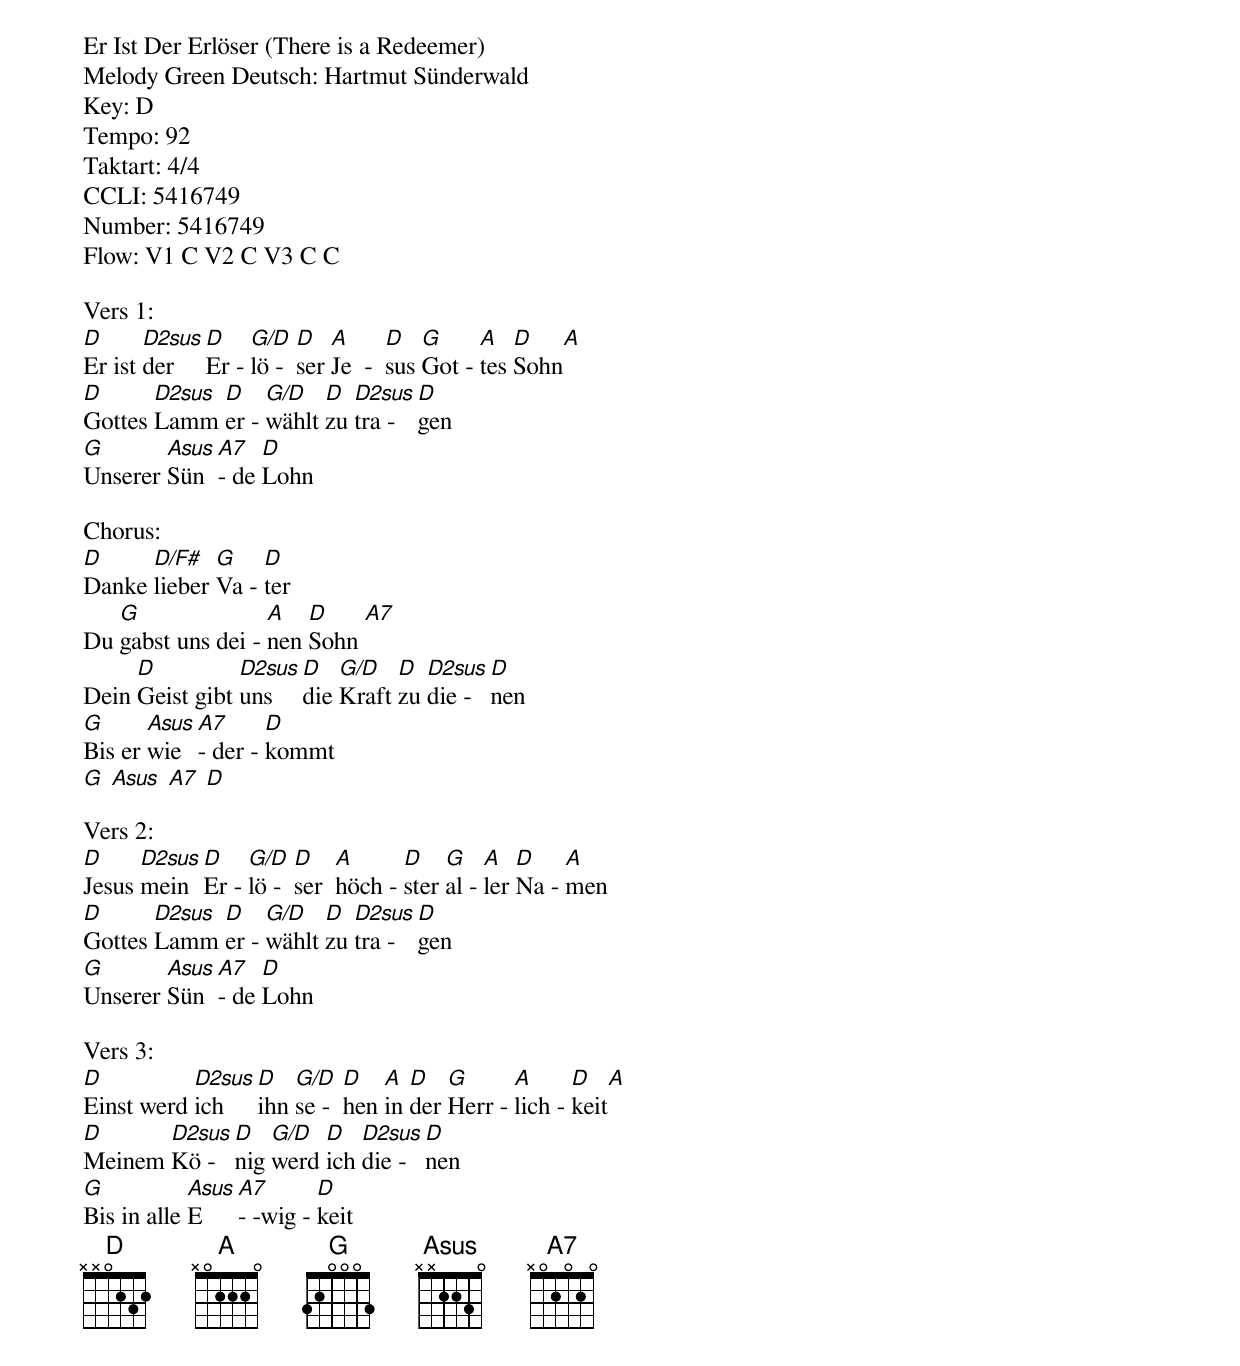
Er Ist Der Erlöser (There is a Redeemer)
Melody Green Deutsch: Hartmut Sünderwald
Key: D
Tempo: 92
Taktart: 4/4
CCLI: 5416749
Number: 5416749
Flow: V1 C V2 C V3 C C

Vers 1:
[D]Er ist [D2sus]der [D]Er - [G/D]lö -  [D]ser [A]Je  -  [D]sus [G]Got - [A]tes [D]Sohn[A]
[D]Gottes [D2sus]Lamm [D]er - [G/D]wählt [D]zu [D2sus]tra - [D]gen
[G]Unserer [Asus]Sün[A7]- de [D]Lohn

Chorus:
[D]Danke [D/F#]lieber [G]Va - [D]ter
Du [G]gabst uns dei - [A]nen [D]Sohn [A7]
Dein [D]Geist gibt [D2sus]uns [D]die [G/D]Kraft [D]zu [D2sus]die - [D]nen
[G]Bis er [Asus]wie [A7]- der - [D]kommt
[G] [Asus] [A7] [D]

Vers 2:
[D]Jesus [D2sus]mein [D]Er - [G/D]lö -  [D]ser  [A]höch - [D]ster [G]al - [A]ler [D]Na - [A]men
[D]Gottes [D2sus]Lamm [D]er - [G/D]wählt [D]zu [D2sus]tra - [D]gen
[G]Unserer [Asus]Sün[A7]- de [D]Lohn

Vers 3:
[D]Einst werd [D2sus]ich [D]ihn [G/D]se -  [D]hen [A]in [D]der [G]Herr - [A]lich - [D]keit[A]
[D]Meinem [D2sus]Kö -  [D]nig [G/D]werd [D]ich [D2sus]die -  [D]nen
[G]Bis in alle [Asus]E[A7]- ­wig - [D]keit
